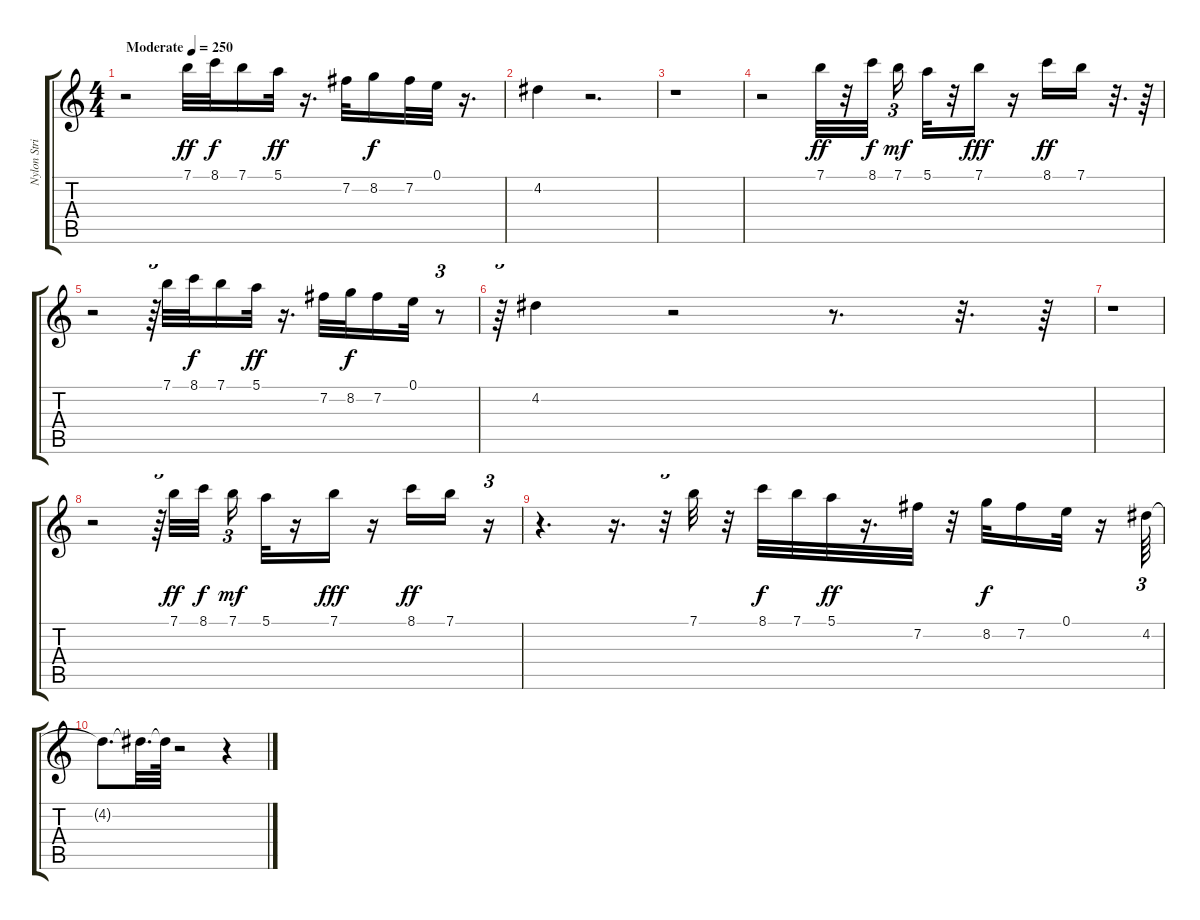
\track ("Nylon String Guitar " "Nylon Stri") {instrument acousticguitarnylon}
\staff {score tabs}
\tuning (E4 B3 G3 D3 A2 E2) {hide}
\ts (4 4)
\tempo (250 "Moderate")
\tempo 96
\tempo (250 "Moderate")
\clef g2
\ks c
r.2{dy ff instrument acousticguitarnylon} 7.1.32 8.1.32{dy f} 7.1.16 5.1.32{dy ff} r.16{d} 7.2.32 8.2.16{dy f} 7.2.32 0.1.32 r.16{d} |
4.2.4 r.2{d} |
r.1 |
r.2 7.1.32{dy ff} r.32 8.1.32{dy f} 7.1.16{tu (3 2) dy mf} 5.1.32 r.32 7.1.16{dy fff} r.16 8.1.16{dy ff} 7.1.16 r.32{d} r.64 |
r.2 r.64{tu (3 2)} 7.1.32 8.1.32{dy f} 7.1.16 5.1.32{dy ff} r.16{d} 7.2.32 8.2.32{dy f} 7.2.16 0.1.32 r.8{tu (3 2)} |
r.64{tu (3 2)} 4.2.4 r.2 r.8{d} r.32{d} r.64 |
r.1 |
r.2 r.64{tu (3 2)} 7.1.32{dy ff} 8.1.32{dy f} 7.1.16{tu (3 2) dy mf} 5.1.32 r.16 7.1.16{dy fff} r.16 8.1.16{dy ff} 7.1.16 r.16{tu (3 2)} |
r.4{d} r.16{d} r.32{tu (3 2)} 7.1.32 r.32 8.1.32{dy f} 7.1.32 5.1.32{dy ff} r.16{d} 7.2.32 r.32 8.2.32{dy f} 7.2.16 0.1.32 r.16 4.2.64{tu (3 2)} |
4.2{t}.8{d} 4.2{t}.32{d} 4.2{t}.64 r.2 r.4
